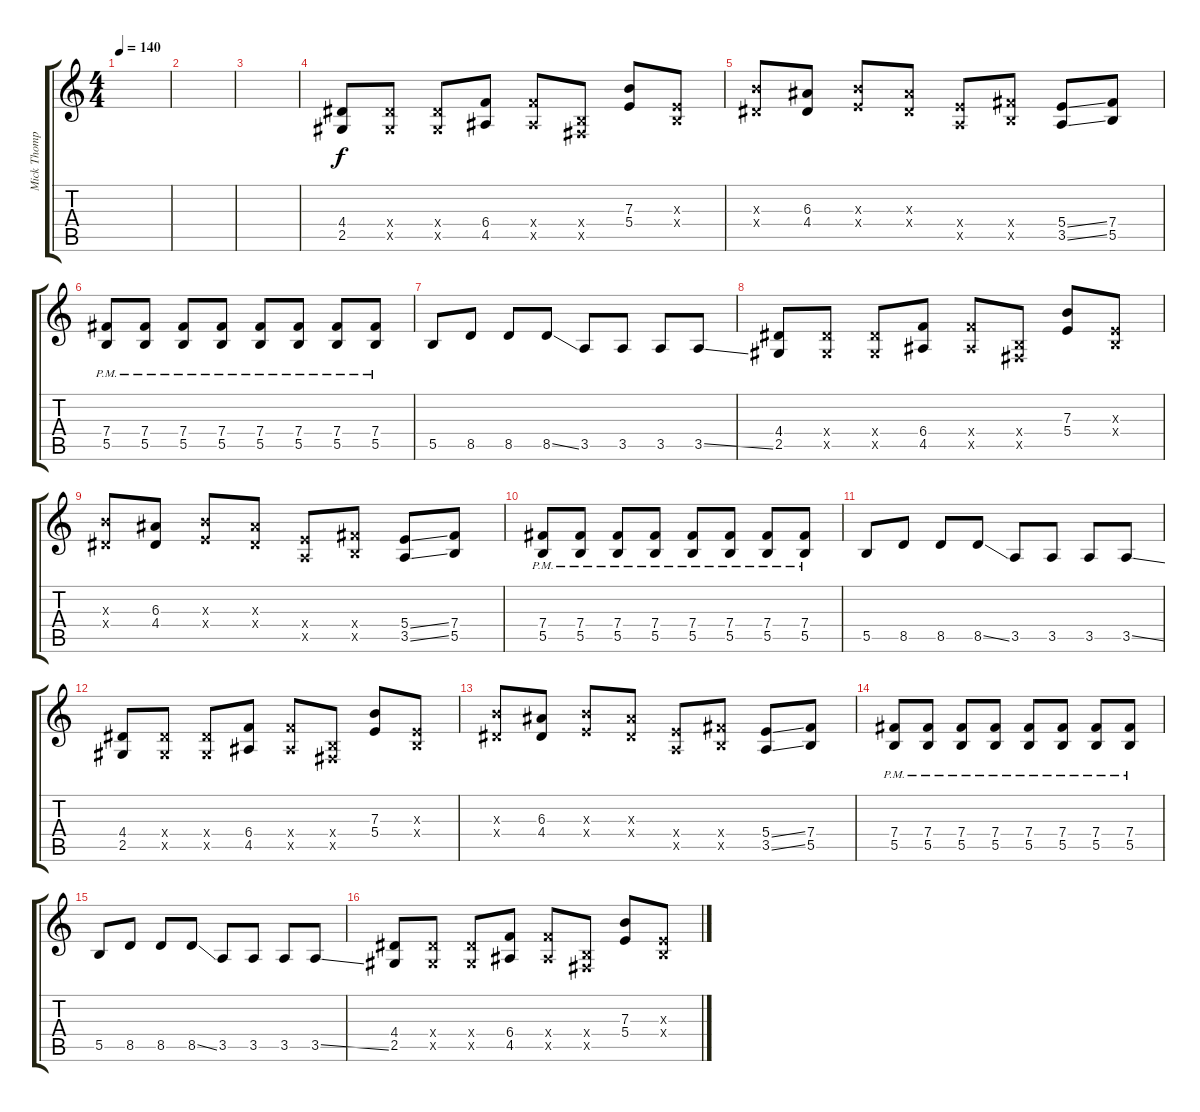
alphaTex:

\track ("Mick Thompson" "Mick Thomp") {instrument distortionguitar}
\staff {score tabs}
\tuning (Db4 Ab3 E3 B2 Gb2 B1) {hide}
\ts (4 4)
\tempo 140
\clef g2
\ks c
|
|
|
(4.4 2.5).8 (4.4{x} 2.5{x}).8 (4.4{x} 2.5{x}).8 (6.4 4.5).8 (6.4{x} 4.5{x}).8 (0.4{x} 0.5{x}).8 (7.3 5.4).8 (0.3{x} 0.4{x}).8 |
(7.3{x} 4.4{x}).8 (6.3 4.4).8 (7.3{x} 5.4{x}).8 (6.3{x} 4.4{x}).8 (5.4{x} 3.5{x}).8 (7.4{x} 5.5{x}).8 (5.4{ss} 3.5{ss}).8 (7.4 5.5).8 |
(7.4 5.5{pm}).8 (7.4 5.5{pm}).8 (7.4 5.5{pm}).8 (7.4 5.5{pm}).8 (7.4 5.5{pm}).8 (7.4 5.5{pm}).8 (7.4 5.5{pm}).8 (7.4 5.5{pm}).8 |
5.5.8 8.5.8 8.5.8 8.5{ss}.8 3.5.8 3.5.8 3.5.8 3.5{ss}.8 |
(4.4 2.5).8 (4.4{x} 2.5{x}).8 (4.4{x} 2.5{x}).8 (6.4 4.5).8 (6.4{x} 4.5{x}).8 (0.4{x} 0.5{x}).8 (7.3 5.4).8 (0.3{x} 0.4{x}).8 |
(7.3{x} 4.4{x}).8 (6.3 4.4).8 (7.3{x} 5.4{x}).8 (6.3{x} 4.4{x}).8 (5.4{x} 3.5{x}).8 (7.4{x} 5.5{x}).8 (5.4{ss} 3.5{ss}).8 (7.4 5.5).8 |
(7.4 5.5{pm}).8 (7.4 5.5{pm}).8 (7.4 5.5{pm}).8 (7.4 5.5{pm}).8 (7.4 5.5{pm}).8 (7.4 5.5{pm}).8 (7.4 5.5{pm}).8 (7.4 5.5{pm}).8 |
5.5.8 8.5.8 8.5.8 8.5{ss}.8 3.5.8 3.5.8 3.5.8 3.5{ss}.8 |
(4.4 2.5).8 (4.4{x} 2.5{x}).8 (4.4{x} 2.5{x}).8 (6.4 4.5).8 (6.4{x} 4.5{x}).8 (0.4{x} 0.5{x}).8 (7.3 5.4).8 (0.3{x} 0.4{x}).8 |
(7.3{x} 4.4{x}).8 (6.3 4.4).8 (7.3{x} 5.4{x}).8 (6.3{x} 4.4{x}).8 (5.4{x} 3.5{x}).8 (7.4{x} 5.5{x}).8 (5.4{ss} 3.5{ss}).8 (7.4 5.5).8 |
(7.4 5.5{pm}).8 (7.4 5.5{pm}).8 (7.4 5.5{pm}).8 (7.4 5.5{pm}).8 (7.4 5.5{pm}).8 (7.4 5.5{pm}).8 (7.4 5.5{pm}).8 (7.4 5.5{pm}).8 |
5.5.8 8.5.8 8.5.8 8.5{ss}.8 3.5.8 3.5.8 3.5.8 3.5{ss}.8 |
(4.4 2.5).8 (4.4{x} 2.5{x}).8 (4.4{x} 2.5{x}).8 (6.4 4.5).8 (6.4{x} 4.5{x}).8 (0.4{x} 0.5{x}).8 (7.3 5.4).8 (0.3{x} 0.4{x}).8
